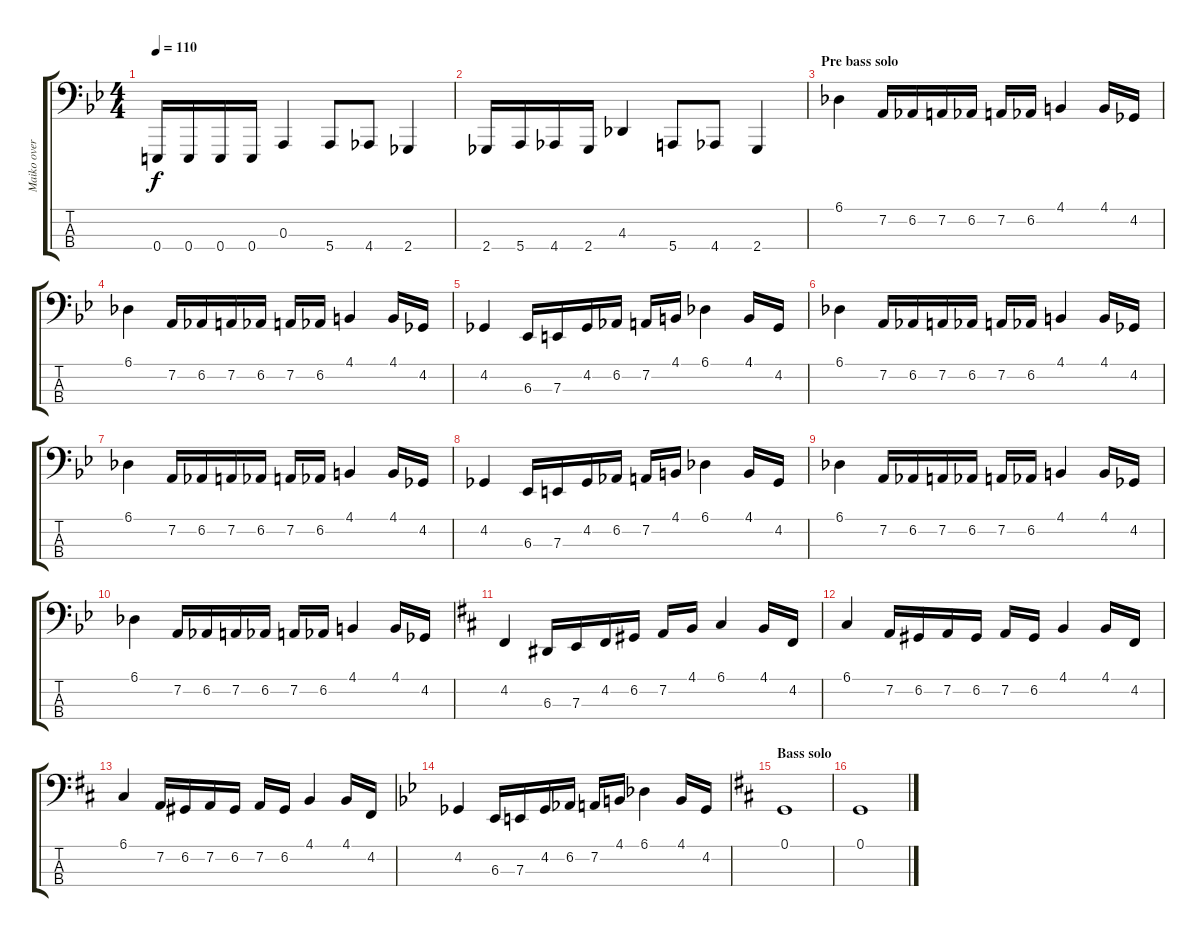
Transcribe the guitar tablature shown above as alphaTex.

\track ("Maiko overdub" "Maiko over") {instrument electricbassfinger}
\staff {score tabs}
\tuning (G1 D1 A0 E0) {hide}
\ts (4 4)
\tempo 110
\clef f4
\ks bb
0.4.16{dy f} 0.4.16 0.4.16 0.4.16 0.3.4 5.4.8 4.4.8 2.4.4 |
2.4.16 5.4.16 4.4.16 2.4.16 4.3.4 5.4.8 4.4.8 2.4.4 |
\section ("" "Pre bass solo")
6.1.4 7.2.16 6.2.16 7.2.16 6.2.16 7.2.16 6.2.16 4.1.4 4.1.16 4.2.16 |
6.1.4 7.2.16 6.2.16 7.2.16 6.2.16 7.2.16 6.2.16 4.1.4 4.1.16 4.2.16 |
4.2.4 6.3.16 7.3.16 4.2.16 6.2.16 7.2.16 4.1.16 6.1.4 4.1.16 4.2.16 |
6.1.4 7.2.16 6.2.16 7.2.16 6.2.16 7.2.16 6.2.16 4.1.4 4.1.16 4.2.16 |
6.1.4 7.2.16 6.2.16 7.2.16 6.2.16 7.2.16 6.2.16 4.1.4 4.1.16 4.2.16 |
4.2.4 6.3.16 7.3.16 4.2.16 6.2.16 7.2.16 4.1.16 6.1.4 4.1.16 4.2.16 |
6.1.4 7.2.16 6.2.16 7.2.16 6.2.16 7.2.16 6.2.16 4.1.4 4.1.16 4.2.16 |
6.1.4 7.2.16 6.2.16 7.2.16 6.2.16 7.2.16 6.2.16 4.1.4 4.1.16 4.2.16 |
\ks bminor
4.2.4 6.3.16 7.3.16 4.2.16 6.2.16 7.2.16 4.1.16 6.1.4 4.1.16 4.2.16 |
6.1.4 7.2.16 6.2.16 7.2.16 6.2.16 7.2.16 6.2.16 4.1.4 4.1.16 4.2.16 |
6.1.4 7.2.16 6.2.16 7.2.16 6.2.16 7.2.16 6.2.16 4.1.4 4.1.16 4.2.16 |
\ks bb
4.2.4 6.3.16 7.3.16 4.2.16 6.2.16 7.2.16 4.1.16 6.1.4 4.1.16 4.2.16 |
\section ("" "Bass solo")
\ks bminor
0.1.1 |
0.1.1
